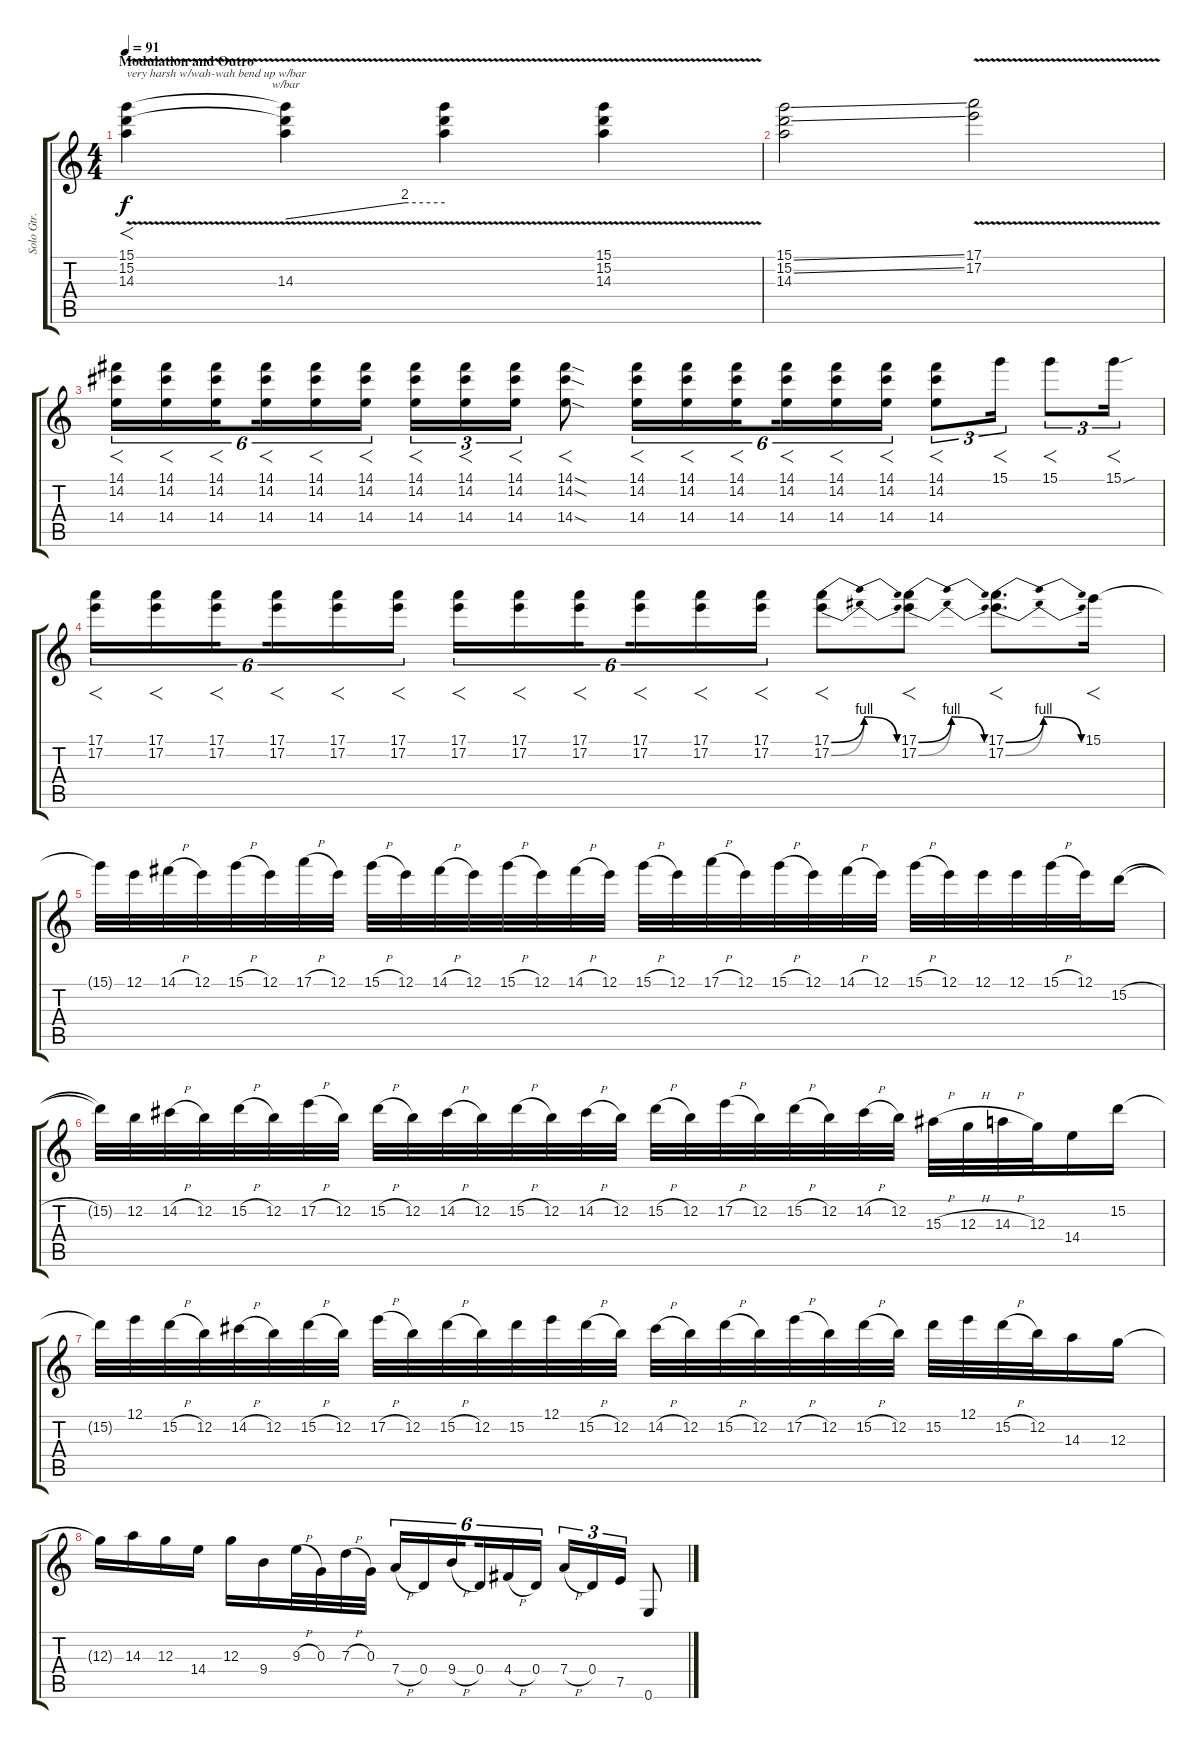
\track ("Solo Gtr." "Solo Gtr.") {instrument distortionguitar}
\staff {score tabs}
\tuning (E4 B3 G3 D3 A2 E2) {hide}
\ts (4 4)
\section ("" "Modulation and Outro")
\tempo 91
\clef g2
\ks c
(15.1{v} 15.2 14.3).4{f txt "very harsh w/wah-wah bend up w/bar" dy f} (15.1{t} 15.2{t} 14.3{v}).4{tbe (custom default 0 0 45 8 60 8)} (15.1{t} 15.2{t} 14.3{t}).4 (15.1{v} 15.2{v} 14.3{v}).4 |
(15.1{ss} 15.2{ss} 14.3).2 (17.1{v} 17.2{v}).2 |
(14.1 14.2 14.4).16{f tu (6 4)} (14.1 14.2 14.4).16{f tu (6 4)} (14.1 14.2 14.4).16{f tu (6 4) beam splitsecondary} (14.1 14.2 14.4).16{f tu (6 4)} (14.1 14.2 14.4).16{f tu (6 4)} (14.1 14.2 14.4).16{f tu (6 4)} (14.1 14.2 14.4).16{f tu (3 2)} (14.1 14.2 14.4).16{f tu (3 2)} (14.1 14.2 14.4).16{f tu (3 2)} (14.1{sod} 14.2{sod} 14.4{sod}).8{f} (14.1 14.2 14.4).16{f tu (6 4)} (14.1 14.2 14.4).16{f tu (6 4)} (14.1 14.2 14.4).16{f tu (6 4) beam splitsecondary} (14.1 14.2 14.4).16{f tu (6 4)} (14.1 14.2 14.4).16{f tu (6 4)} (14.1 14.2 14.4).16{f tu (6 4)} (14.1 14.2 14.4).8{f tu (3 2)} 15.1.16{f tu (3 2)} 15.1.8{f tu (3 2)} 15.1{sou}.16{f tu (3 2)} |
(17.1 17.2).16{f tu (6 4)} (17.1 17.2).16{f tu (6 4)} (17.1 17.2).16{f tu (6 4) beam splitsecondary} (17.1 17.2).16{f tu (6 4)} (17.1 17.2).16{f tu (6 4)} (17.1 17.2).16{f tu (6 4)} (17.1 17.2).16{f tu (6 4)} (17.1 17.2).16{f tu (6 4)} (17.1 17.2).16{f tu (6 4) beam splitsecondary} (17.1 17.2).16{f tu (6 4)} (17.1 17.2).16{f tu (6 4)} (17.1 17.2).16{f tu (6 4)} (17.1{be (bendrelease 0 0 30 4 30 4 60 0)} 17.2{be (bendrelease 0 0 30 4 30 4 60 0)}).8{f} (17.1{be (bendrelease 0 0 30 4 30 4 60 0)} 17.2{be (bendrelease 0 0 30 4 30 4 60 0)}).8{f} (17.1{be (bendrelease 0 0 15 4 15 4 60 0)} 17.2{be (bendrelease 0 0 15 4 15 4 60 0)}).8{f d} 15.1.16{f} |
15.1{t}.32 12.1.32 14.1{h}.32 12.1.32 15.1{h}.32 12.1.32 17.1{h}.32 12.1.32 15.1{h}.32 12.1.32 14.1{h}.32 12.1.32 15.1{h}.32 12.1.32 14.1{h}.32 12.1.32 15.1{h}.32 12.1.32 17.1{h}.32 12.1.32 15.1{h}.32 12.1.32 14.1{h}.32 12.1.32 15.1{h}.32 12.1.32 12.1.32 12.1.32 15.1{h}.32 12.1.32 15.2{h}.16 |
15.2{t}.32 12.2.32 14.2{h}.32 12.2.32 15.2{h}.32 12.2.32 17.2{h}.32 12.2.32 15.2{h}.32 12.2.32 14.2{h}.32 12.2.32 15.2{h}.32 12.2.32 14.2{h}.32 12.2.32 15.2{h}.32 12.2.32 17.2{h}.32 12.2.32 15.2{h}.32 12.2.32 14.2{h}.32 12.2.32 15.3{h}.32 12.3{h}.32 14.3{h}.32 12.3.32 14.4.16 15.2.16 |
15.2{t}.32 12.1.32 15.2{h}.32 12.2.32 14.2{h}.32 12.2.32 15.2{h}.32 12.2.32 17.2{h}.32 12.2.32 15.2{h}.32 12.2.32 15.2.32 12.1.32 15.2{h}.32 12.2.32 14.2{h}.32 12.2.32 15.2{h}.32 12.2.32 17.2{h}.32 12.2.32 15.2{h}.32 12.2.32 15.2.32 12.1.32 15.2{h}.32 12.2.32 14.3.16 12.3.16 |
12.3{t}.16 14.3.16 12.3.16 14.4.16 12.3.16 9.4.16 9.3{h}.32 0.3.32 7.3{h}.32 0.3.32 7.4{h}.16{tu (6 4)} 0.4.16{tu (6 4)} 9.4{h}.16{tu (6 4) beam splitsecondary} 0.4.16{tu (6 4)} 4.4{h}.16{tu (6 4)} 0.4.16{tu (6 4)} 7.4{h}.16{tu (3 2)} 0.4.16{tu (3 2)} 7.5.16{tu (3 2)} 0.6.8
